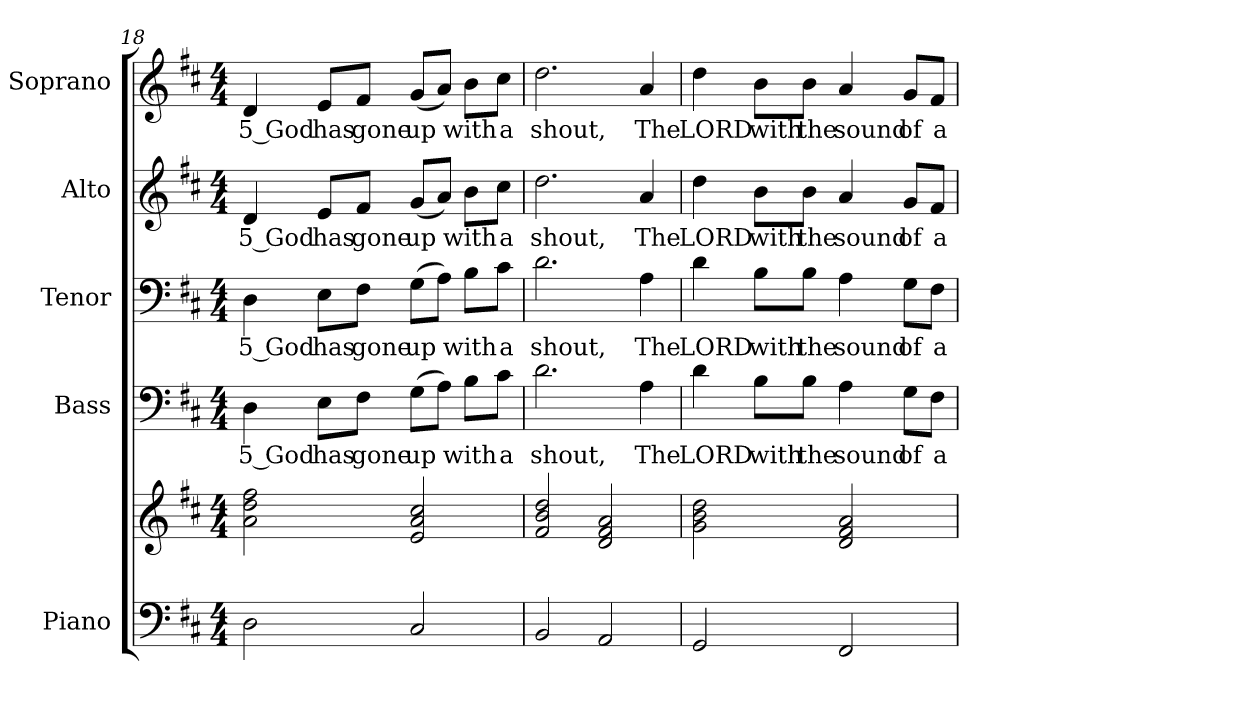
**kern	**kern	**kern	**text	**kern	**text	**kern	**text	**kern	**text
*part5	*part5	*part4	*part4	*part3	*part3	*part2	*part2	*part1	*part1
*staff6	*staff5	*staff4	*staff4	*staff3	*staff3	*staff2	*staff2	*staff1	*staff1
*I"Piano	*	*I"Bass	*	*I"Tenor	*	*I"Alto	*	*I"Soprano	*
*I'Pno.	*	*I'B.	*	*I'T.	*	*I'A.	*	*I'S.	*
*clefF4	*clefG2	*clefF4	*	*clefF4	*	*clefG2	*	*clefG2	*
*k[f#c#]	*k[f#c#]	*k[f#c#]	*	*k[f#c#]	*	*k[f#c#]	*	*k[f#c#]	*
*D:	*D:	*D:	*	*D:	*	*D:	*	*D:	*
*M4/4	*M4/4	*M4/4	*	*M4/4	*	*M4/4	*	*M4/4	*
=18	=18	=18	=18	=18	=18	=18	=18	=18	=18
!	!	!	!LO:LY:b:color=#000000	!	!	!	!	!	!
!	!	!	!	!	!LO:LY:b:color=#000000	!	!	!	!
!	!	!	!	!	!	!	!LO:LY:b:color=#000000	!	!
!	!	!	!	!	!	!	!	!	!LO:LY:b:color=#000000
2Di\	2ai\ 2ddi 2ff#i	4Di\	5 God	4Di\	5 God	4di/	5 God	4di/	5 God
!	!	!	!LO:LY:b:color=#000000	!	!	!	!	!	!
!	!	!	!	!	!LO:LY:b:color=#000000	!	!	!	!
!	!	!	!	!	!	!	!LO:LY:b:color=#000000	!	!
!	!	!	!	!	!	!	!	!	!LO:LY:b:color=#000000
.	.	8Ei\L	has	8Ei\L	has	8ei/L	has	8ei/L	has
!	!	!	!LO:LY:b:color=#000000	!	!	!	!	!	!
!	!	!	!	!	!LO:LY:b:color=#000000	!	!	!	!
!	!	!	!	!	!	!	!LO:LY:b:color=#000000	!	!
!	!	!	!	!	!	!	!	!	!LO:LY:b:color=#000000
.	.	8F#i\J	gone	8F#i\J	gone	8f#i/J	gone	8f#i/J	gone
!	!	!	!LO:LY:b:color=#000000	!	!	!	!	!	!
!	!	!	!	!	!LO:LY:b:color=#000000	!	!	!	!
!	!	!	!	!	!	!	!LO:LY:b:color=#000000	!	!
!	!	!	!	!	!	!	!	!	!LO:LY:b:color=#000000
2C#i/	2ei/ 2ai 2cc#i	(8Gi\L	up	(8Gi\L	up	(8gi/L	up	(8gi/L	up
.	.	8Ai\J)	.	8Ai\J)	.	8ai/J)	.	8ai/J)	.
!	!	!	!LO:LY:b:color=#000000	!	!	!	!	!	!
!	!	!	!	!	!LO:LY:b:color=#000000	!	!	!	!
!	!	!	!	!	!	!	!LO:LY:b:color=#000000	!	!
!	!	!	!	!	!	!	!	!	!LO:LY:b:color=#000000
.	.	8Bi\L	with	8Bi\L	with	8bi\L	with	8bi\L	with
!	!	!	!LO:LY:b:color=#000000	!	!	!	!	!	!
!	!	!	!	!	!LO:LY:b:color=#000000	!	!	!	!
!	!	!	!	!	!	!	!LO:LY:b:color=#000000	!	!
!	!	!	!	!	!	!	!	!	!LO:LY:b:color=#000000
.	.	8c#i\J	a	8c#i\J	a	8cc#i\J	a	8cc#i\J	a
!!LO:PB:g=z
=19	=19	=19	=19	=19	=19	=19	=19	=19	=19
!	!	!	!LO:LY:b:color=#000000	!	!	!	!	!	!
!	!	!	!	!	!LO:LY:b:color=#000000	!	!	!	!
!	!	!	!	!	!	!	!LO:LY:b:color=#000000	!	!
!	!	!	!	!	!	!	!	!	!LO:LY:b:color=#000000
2BBi/	2f#i/ 2bi 2ddi	2.di\	shout,	2.di\	shout,	2.ddi\	shout,	2.ddi\	shout,
2AAi/	2di/ 2f#i 2ai	.	.	.	.	.	.	.	.
!	!	!	!LO:LY:b:color=#000000	!	!	!	!	!	!
!	!	!	!	!	!LO:LY:b:color=#000000	!	!	!	!
!	!	!	!	!	!	!	!LO:LY:b:color=#000000	!	!
!	!	!	!	!	!	!	!	!	!LO:LY:b:color=#000000
.	.	4Ai\	The	4Ai\	The	4ai/	The	4ai/	The
=20	=20	=20	=20	=20	=20	=20	=20	=20	=20
!	!	!	!LO:LY:b:color=#000000	!	!	!	!	!	!
!	!	!	!	!	!LO:LY:b:color=#000000	!	!	!	!
!	!	!	!	!	!	!	!LO:LY:b:color=#000000	!	!
!	!	!	!	!	!	!	!	!	!LO:LY:b:color=#000000
2GGi/	2gi\ 2bi 2ddi	4di\	LORD	4di\	LORD	4ddi\	LORD	4ddi\	LORD
!	!	!	!LO:LY:b:color=#000000	!	!	!	!	!	!
!	!	!	!	!	!LO:LY:b:color=#000000	!	!	!	!
!	!	!	!	!	!	!	!LO:LY:b:color=#000000	!	!
!	!	!	!	!	!	!	!	!	!LO:LY:b:color=#000000
.	.	8Bi\L	with	8Bi\L	with	8bi\L	with	8bi\L	with
!	!	!	!LO:LY:b:color=#000000	!	!	!	!	!	!
!	!	!	!	!	!LO:LY:b:color=#000000	!	!	!	!
!	!	!	!	!	!	!	!LO:LY:b:color=#000000	!	!
!	!	!	!	!	!	!	!	!	!LO:LY:b:color=#000000
.	.	8Bi\J	the	8Bi\J	the	8bi\J	the	8bi\J	the
!	!	!	!LO:LY:b:color=#000000	!	!	!	!	!	!
!	!	!	!	!	!LO:LY:b:color=#000000	!	!	!	!
!	!	!	!	!	!	!	!LO:LY:b:color=#000000	!	!
!	!	!	!	!	!	!	!	!	!LO:LY:b:color=#000000
2FF#i/	2di/ 2f#i 2ai	4Ai\	sound	4Ai\	sound	4ai/	sound	4ai/	sound
!	!	!	!LO:LY:b:color=#000000	!	!	!	!	!	!
!	!	!	!	!	!LO:LY:b:color=#000000	!	!	!	!
!	!	!	!	!	!	!	!LO:LY:b:color=#000000	!	!
!	!	!	!	!	!	!	!	!	!LO:LY:b:color=#000000
.	.	8Gi\L	of	8Gi\L	of	8gi/L	of	8gi/L	of
!	!	!	!LO:LY:b:color=#000000	!	!	!	!	!	!
!	!	!	!	!	!LO:LY:b:color=#000000	!	!	!	!
!	!	!	!	!	!	!	!LO:LY:b:color=#000000	!	!
!	!	!	!	!	!	!	!	!	!LO:LY:b:color=#000000
.	.	8F#i\J	a	8F#i\J	a	8f#i/J	a	8f#i/J	a
=	=	=	=	=	=	=	=	=	=
*-	*-	*-	*-	*-	*-	*-	*-	*-	*-
